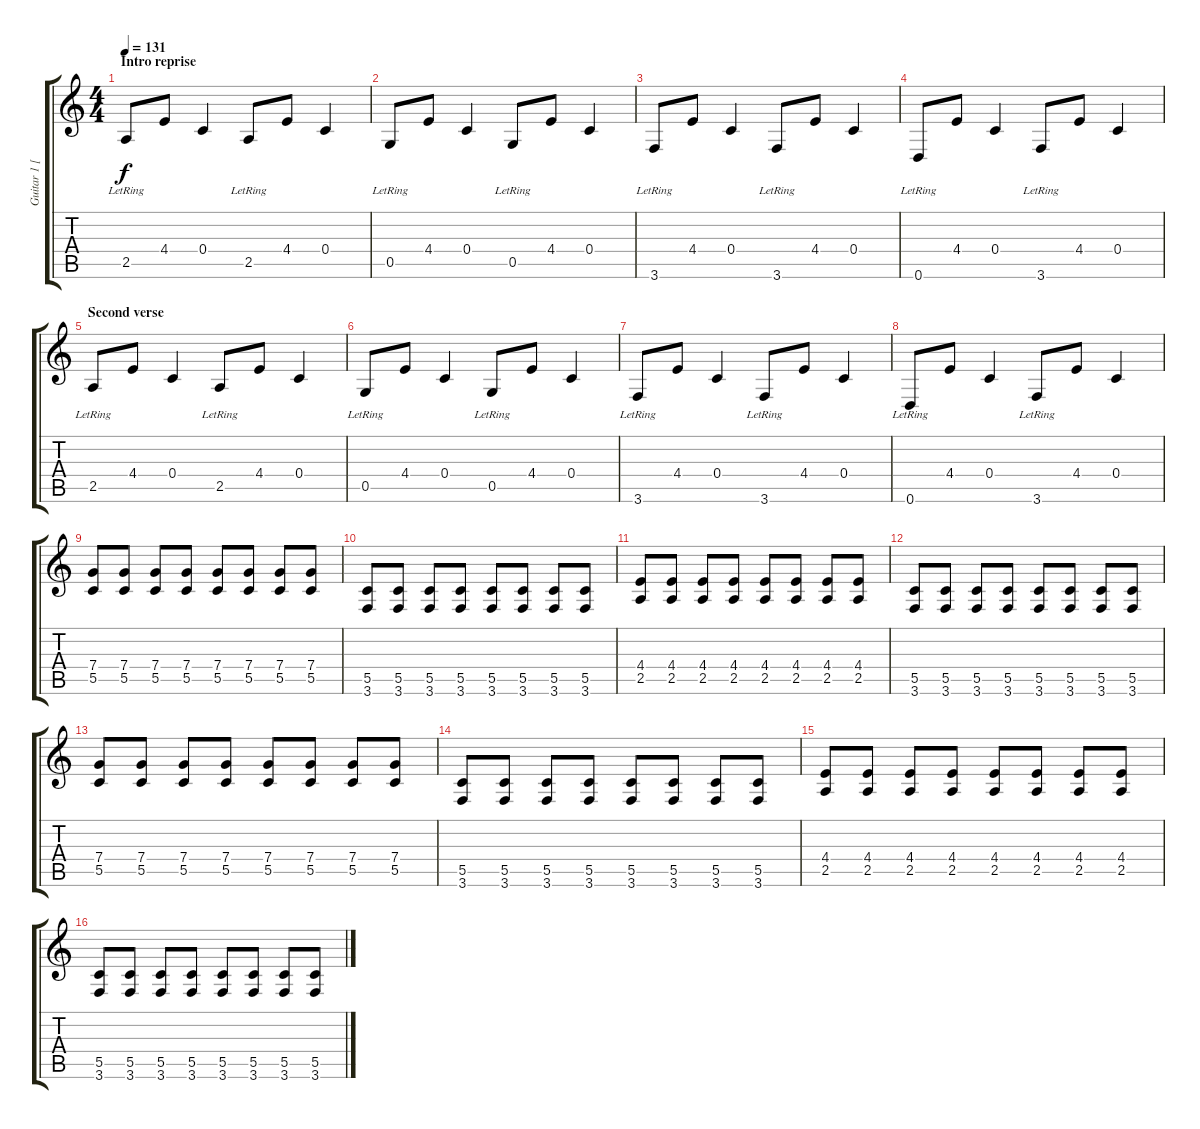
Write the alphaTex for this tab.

\track ("Guitar 1 [Tom Delonge]" "Guitar 1 [") {instrument distortionguitar}
\staff {score tabs}
\tuning (D4 A3 F3 C3 G2 D2) {hide}
\ts (4 4)
\section ("" "Intro reprise")
\tempo 131
\clef g2
\ks c
2.5{lr}.8{dy f instrument electricguitarclean} 4.4.8 0.4.4 2.5{lr}.8 4.4.8 0.4.4 |
0.5{lr}.8 4.4.8 0.4.4 0.5{lr}.8 4.4.8 0.4.4 |
3.6{lr}.8 4.4.8 0.4.4 3.6{lr}.8 4.4.8 0.4.4 |
0.6{lr}.8 4.4.8 0.4.4 3.6{lr}.8 4.4.8 0.4.4 |
\section ("" "Second verse")
2.5{lr}.8 4.4.8 0.4.4 2.5{lr}.8 4.4.8 0.4.4 |
0.5{lr}.8 4.4.8 0.4.4 0.5{lr}.8 4.4.8 0.4.4 |
3.6{lr}.8 4.4.8 0.4.4 3.6{lr}.8 4.4.8 0.4.4 |
0.6{lr}.8 4.4.8 0.4.4 3.6{lr}.8 4.4.8 0.4.4 |
(7.4 5.5).8 (7.4 5.5).8 (7.4 5.5).8 (7.4 5.5).8 (7.4 5.5).8 (7.4 5.5).8 (7.4 5.5).8 (7.4 5.5).8 |
(5.5 3.6).8 (5.5 3.6).8 (5.5 3.6).8 (5.5 3.6).8 (5.5 3.6).8 (5.5 3.6).8 (5.5 3.6).8 (5.5 3.6).8 |
(4.4 2.5).8 (4.4 2.5).8 (4.4 2.5).8 (4.4 2.5).8 (4.4 2.5).8 (4.4 2.5).8 (4.4 2.5).8 (4.4 2.5).8 |
(5.5 3.6).8 (5.5 3.6).8 (5.5 3.6).8 (5.5 3.6).8 (5.5 3.6).8 (5.5 3.6).8 (5.5 3.6).8 (5.5 3.6).8 |
(7.4 5.5).8 (7.4 5.5).8 (7.4 5.5).8 (7.4 5.5).8 (7.4 5.5).8 (7.4 5.5).8 (7.4 5.5).8 (7.4 5.5).8 |
(5.5 3.6).8 (5.5 3.6).8 (5.5 3.6).8 (5.5 3.6).8 (5.5 3.6).8 (5.5 3.6).8 (5.5 3.6).8 (5.5 3.6).8 |
(4.4 2.5).8 (4.4 2.5).8 (4.4 2.5).8 (4.4 2.5).8 (4.4 2.5).8 (4.4 2.5).8 (4.4 2.5).8 (4.4 2.5).8 |
(5.5 3.6).8 (5.5 3.6).8 (5.5 3.6).8 (5.5 3.6).8 (5.5 3.6).8 (5.5 3.6).8 (5.5 3.6).8 (5.5 3.6).8
